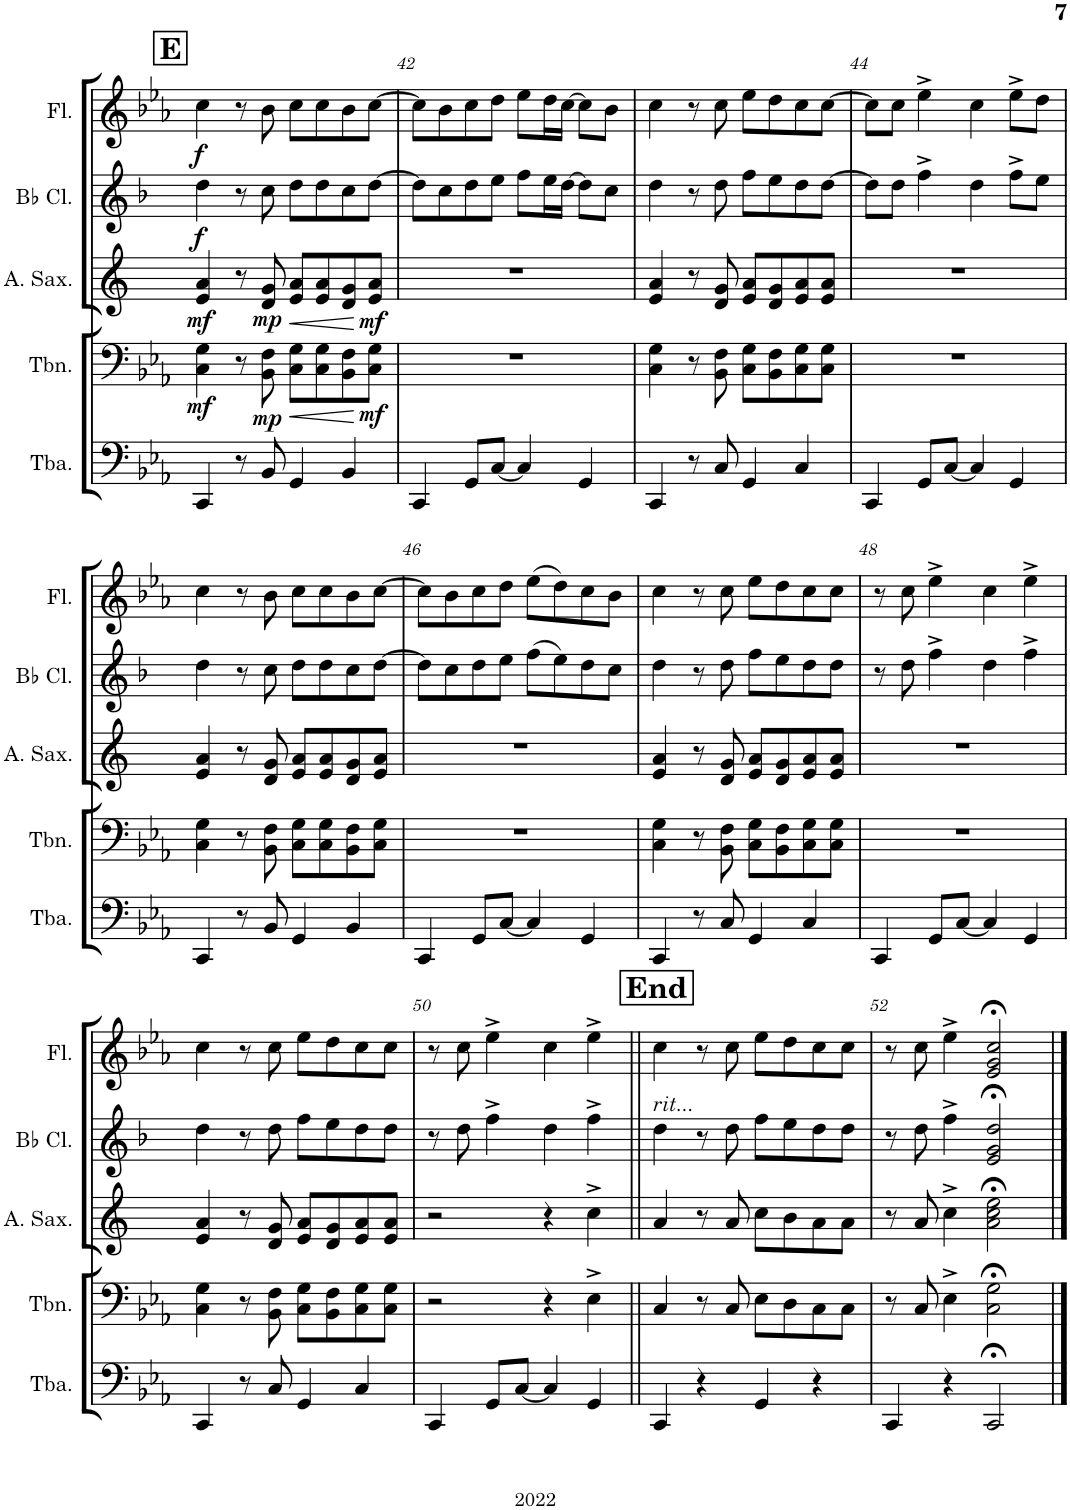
**kern	**kern	**dynam	**kern	**dynam	**kern	**dynam	**kern	**dynam
*part5	*part4	*part4	*part3	*part3	*part2	*part2	*part1	*part1
*staff5	*staff4	*staff4	*staff3	*staff3	*staff2	*staff2	*staff1	*staff1
*I"Tuba	*I"Trombone	*	*I"Alto Saxophone	*	*I"Bb Clarinet	*	*I"Flute	*
*I'Tba.	*I'Tbn.	*	*I'A. Sax.	*	*I'Bb Cl.	*	*I'Fl.	*
!!LO:PB:g=z
*clefF4	*clefF4	*	*clefG2	*	*clefG2	*	*clefG2	*
*	*	*	*Trd5c9	*	*Trd1c2	*	*	*
*k[b-e-a-]	*k[b-e-a-]	*	*k[]	*	*k[b-]	*	*k[b-e-a-]	*
*M4/4	*M4/4	*	*M4/4	*	*M4/4	*	*M4/4	*
!!LO:REH:place=s1:a:B:cj:fs=14:t=E
=41	=41	=41	=41	=41	=41	=41	=41	=41
!	!	!LO:DY:b	!	!LO:DY:b	!	!LO:DY:b	!	!LO:DY:b
4CC/	4C\ 4G\	mf	4e/ 4a/	mf	4dd\	f	4cc\	f
8r	8r	.	8r	.	8r	.	8r	.
!	!	!LO:DY:b	!	!LO:DY:b	!	!	!	!
8BB-/	8BB-\ 8F\	mp	8d/ 8g/	mp	8cc\	.	8b-\	.
!	!	!LO:HP:b	!	!LO:HP:b	!	!	!	!
4GG/	8C\ 8G\L	<	8e/ 8a/L	<	8dd\L	.	8cc\L	.
.	8C\ 8G\	.	8e/ 8a/	.	8dd\	.	8cc\	.
4BB-/	8BB-\ 8F\	.	8d/ 8g/	.	8cc\	.	8b-\	.
!	!	!LO:DY:n=1:b	!	!LO:DY:n=1:b	!	!	!	!
.	8C\ 8G\J	[ mf	8e/ 8a/J	[ mf	[8dd\J	.	[8cc\J	.
=42	=42	=42	=42	=42	=42	=42	=42	=42
4CC/	1r	.	1r	.	8dd\L]	.	8cc\L]	.
.	.	.	.	.	8cc\	.	8b-\	.
8GG/L	.	.	.	.	8dd\	.	8cc\	.
[8C/J	.	.	.	.	8ee\J	.	8dd\J	.
4C/]	.	.	.	.	8ff\L	.	8ee-\L	.
.	.	.	.	.	16ee\L	.	16dd\L	.
.	.	.	.	.	[16dd\JJ	.	[16cc\JJ	.
4GG/	.	.	.	.	8dd\L]	.	8cc\L]	.
.	.	.	.	.	8cc\J	.	8b-\J	.
=43	=43	=43	=43	=43	=43	=43	=43	=43
4CC/	4C\ 4G\	.	4e/ 4a/	.	4dd\	.	4cc\	.
8r	8r	.	8r	.	8r	.	8r	.
8C/	8BB-\ 8F\	.	8d/ 8g/	.	8dd\	.	8cc\	.
4GG/	8C\ 8G\L	.	8e/ 8a/L	.	8ff\L	.	8ee-\L	.
.	8BB-\ 8F\	.	8d/ 8g/	.	8ee\	.	8dd\	.
4C/	8C\ 8G\	.	8e/ 8a/	.	8dd\	.	8cc\	.
.	8C\ 8G\J	.	8e/ 8a/J	.	[8dd\J	.	[8cc\J	.
=44	=44	=44	=44	=44	=44	=44	=44	=44
4CC/	1r	.	1r	.	8dd\L]	.	8cc\L]	.
.	.	.	.	.	8dd\J	.	8cc\J	.
8GG/L	.	.	.	.	4ff^\	.	4ee-^\	.
[8C/J	.	.	.	.	.	.	.	.
4C/]	.	.	.	.	4dd\	.	4cc\	.
4GG/	.	.	.	.	8ff^\L	.	8ee-^\L	.
.	.	.	.	.	8ee\J	.	8dd\J	.
!!LO:LB:g=z
=45	=45	=45	=45	=45	=45	=45	=45	=45
4CC/	4C\ 4G\	.	4e/ 4a/	.	4dd\	.	4cc\	.
8r	8r	.	8r	.	8r	.	8r	.
8BB-/	8BB-\ 8F\	.	8d/ 8g/	.	8cc\	.	8b-\	.
4GG/	8C\ 8G\L	.	8e/ 8a/L	.	8dd\L	.	8cc\L	.
.	8C\ 8G\	.	8e/ 8a/	.	8dd\	.	8cc\	.
4BB-/	8BB-\ 8F\	.	8d/ 8g/	.	8cc\	.	8b-\	.
.	8C\ 8G\J	.	8e/ 8a/J	.	[8dd\J	.	[8cc\J	.
=46	=46	=46	=46	=46	=46	=46	=46	=46
4CC/	1r	.	1r	.	8dd\L]	.	8cc\L]	.
.	.	.	.	.	8cc\	.	8b-\	.
8GG/L	.	.	.	.	8dd\	.	8cc\	.
[8C/J	.	.	.	.	8ee\J	.	8dd\J	.
4C/]	.	.	.	.	(8ff\L	.	(8ee-\L	.
.	.	.	.	.	8ee\)	.	8dd\)	.
4GG/	.	.	.	.	8dd\	.	8cc\	.
.	.	.	.	.	8cc\J	.	8b-\J	.
=47	=47	=47	=47	=47	=47	=47	=47	=47
4CC/	4C\ 4G\	.	4e/ 4a/	.	4dd\	.	4cc\	.
8r	8r	.	8r	.	8r	.	8r	.
8C/	8BB-\ 8F\	.	8d/ 8g/	.	8dd\	.	8cc\	.
4GG/	8C\ 8G\L	.	8e/ 8a/L	.	8ff\L	.	8ee-\L	.
.	8BB-\ 8F\	.	8d/ 8g/	.	8ee\	.	8dd\	.
4C/	8C\ 8G\	.	8e/ 8a/	.	8dd\	.	8cc\	.
.	8C\ 8G\J	.	8e/ 8a/J	.	8dd\J	.	8cc\J	.
=48	=48	=48	=48	=48	=48	=48	=48	=48
4CC/	1r	.	1r	.	8r	.	8r	.
.	.	.	.	.	8dd\	.	8cc\	.
8GG/L	.	.	.	.	4ff^\	.	4ee-^\	.
[8C/J	.	.	.	.	.	.	.	.
4C/]	.	.	.	.	4dd\	.	4cc\	.
4GG/	.	.	.	.	4ff^\	.	4ee-^\	.
!!LO:LB:g=z
=49	=49	=49	=49	=49	=49	=49	=49	=49
4CC/	4C\ 4G\	.	4e/ 4a/	.	4dd\	.	4cc\	.
8r	8r	.	8r	.	8r	.	8r	.
8C/	8BB-\ 8F\	.	8d/ 8g/	.	8dd\	.	8cc\	.
4GG/	8C\ 8G\L	.	8e/ 8a/L	.	8ff\L	.	8ee-\L	.
.	8BB-\ 8F\	.	8d/ 8g/	.	8ee\	.	8dd\	.
4C/	8C\ 8G\	.	8e/ 8a/	.	8dd\	.	8cc\	.
.	8C\ 8G\J	.	8e/ 8a/J	.	8dd\J	.	8cc\J	.
=50	=50	=50	=50	=50	=50	=50	=50	=50
4CC/	2r	.	2r	.	8r	.	8r	.
.	.	.	.	.	8dd\	.	8cc\	.
8GG/L	.	.	.	.	4ff^\	.	4ee-^\	.
[8C/J	.	.	.	.	.	.	.	.
4C/]	4r	.	4r	.	4dd\	.	4cc\	.
4GG/	4E-^\	.	4cc^\	.	4ff^\	.	4ee-^\	.
!!LO:REH:place=s1:a:B:cj:fs=14:t=End
=51||	=51||	=51||	=51||	=51||	=51||	=51||	=51||	=51||
!	!	!	!	!	!	!	!LO:TX:b:i:t=rit...	!
4CC/	4C/	.	4a/	.	4dd\	.	4cc\	.
4r	8r	.	8r	.	8r	.	8r	.
.	8C/	.	8a/	.	8dd\	.	8cc\	.
4GG/	8E-\L	.	8cc\L	.	8ff\L	.	8ee-\L	.
.	8D\	.	8b\	.	8ee\	.	8dd\	.
4r	8C\	.	8a\	.	8dd\	.	8cc\	.
.	8C\J	.	8a\J	.	8dd\J	.	8cc\J	.
=52	=52	=52	=52	=52	=52	=52	=52	=52
4CC/	8r	.	8r	.	8r	.	8r	.
.	8C/	.	8a/	.	8dd\	.	8cc\	.
4r	4E-^\	.	4cc^\	.	4ff^\	.	4ee-^\	.
2CC;</	2C\;< 2G\;<	.	2a\;< 2cc\;< 2ee\;<	.	2e/;< 2g/;< 2dd/;<	.	2e-/;< 2g/;< 2cc/;<	.
==	==	==	==	==	==	==	==	==
*-	*-	*-	*-	*-	*-	*-	*-	*-
